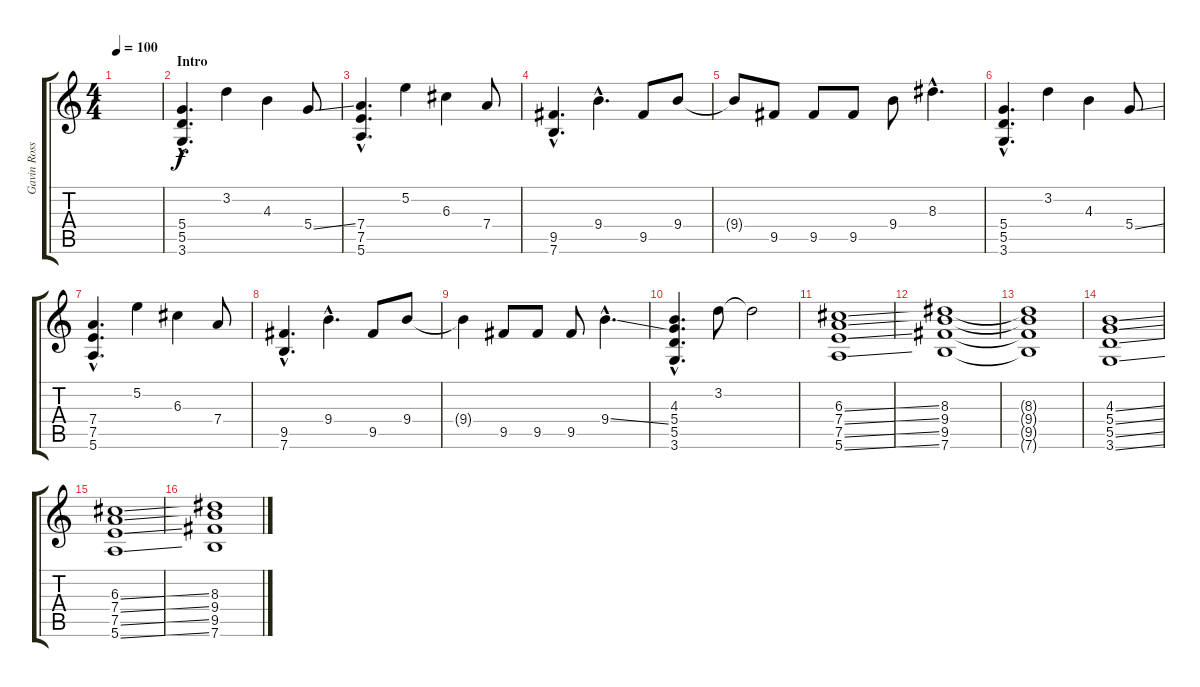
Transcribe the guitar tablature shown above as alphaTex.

\track ("Gavin Rossdale - Guitar" "Gavin Ross") {instrument acousticguitarnylon}
\staff {score tabs}
\tuning (E4 B3 G3 D3 A2 E2) {hide}
\ts (4 4)
\tempo 100
\clef g2
\ks c
|
\section ("" "Intro")
(5.4{hac} 5.5{hac} 3.6{hac}).4{d} 3.2.4 4.3.4 5.4{ss}.8 |
(7.4{hac} 7.5{hac} 5.6{hac}).4{d} 5.2.4 6.3.4 7.4.8 |
(9.5{hac} 7.6{hac}).4{d} 9.4{hac}.4{d} 9.5.8 9.4.8 |
9.4{t}.8 9.5.8 9.5.8 9.5.8 9.4.8 8.3{hac}.4{d} |
(5.4{hac} 5.5{hac} 3.6{hac}).4{d} 3.2.4 4.3.4 5.4{ss}.8 |
(7.4{hac} 7.5{hac} 5.6{hac}).4{d} 5.2.4 6.3.4 7.4.8 |
(9.5{hac} 7.6{hac}).4{d} 9.4{hac}.4{d} 9.5.8 9.4.8 |
9.4{t}.4 9.5.8 9.5.8 9.5.8 9.4{ss hac}.4{d} |
(4.3{hac} 5.4{hac} 5.5{hac} 3.6{hac}).4{d} 3.2.8 3.2{t}.2 |
(6.3{ss} 7.4{ss} 7.5{ss} 5.6{ss}).1 |
(8.3 9.4 9.5 7.6).1 |
(8.3{t} 9.4{t} 9.5{t} 7.6{t}).1 |
(4.3{ss} 5.4{ss} 5.5{ss} 3.6{ss}).1 |
(6.3{ss} 7.4{ss} 7.5{ss} 5.6{ss}).1 |
(8.3 9.4 9.5 7.6).1
